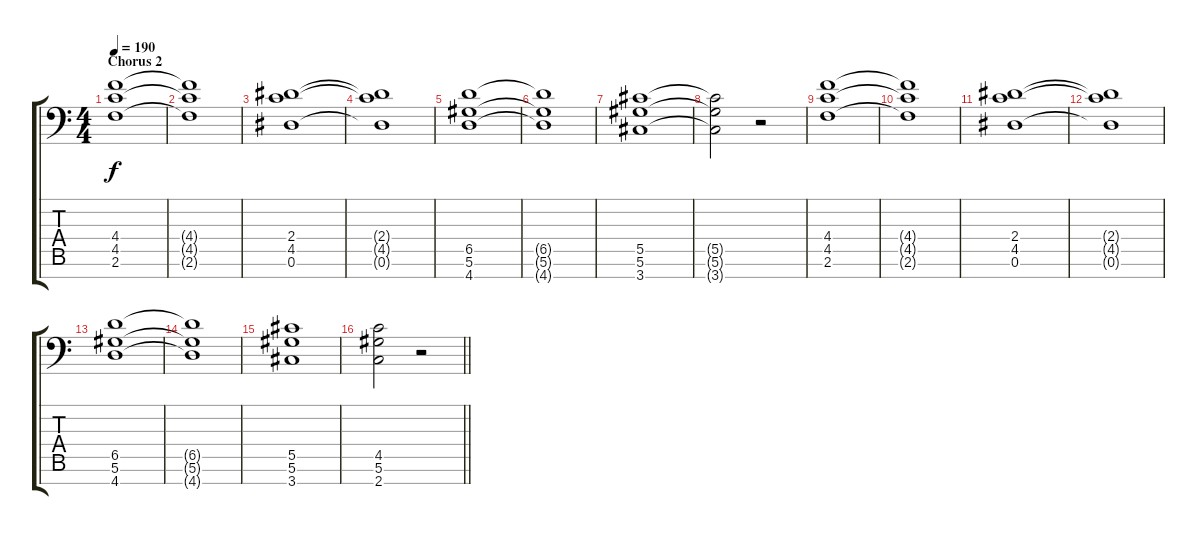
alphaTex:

\track "" {instrument distortionguitar}
\staff {score tabs}
\tuning (Eb4 Bb3 Gb3 Db3 Ab2 Eb2 Bb1) {hide}
\ts (4 4)
\section ("" "Chorus 2")
\tempo 190
\clef f4
\ks c
(4.4 4.5 2.6).1{dy f volume 8} |
(4.4{t} 4.5{t} 2.6{t}).1 |
(2.4 4.5 0.6).1 |
(2.4{t} 4.5{t} 0.6{t}).1 |
(6.5 5.6 4.7).1 |
(6.5{t} 5.6{t} 4.7{t}).1 |
(5.5 5.6 3.7).1 |
(5.5{t} 5.6{t} 3.7{t}).2 r.2 |
(4.4 4.5 2.6).1 |
(4.4{t} 4.5{t} 2.6{t}).1 |
(2.4 4.5 0.6).1 |
(2.4{t} 4.5{t} 0.6{t}).1 |
(6.5 5.6 4.7).1 |
(6.5{t} 5.6{t} 4.7{t}).1 |
(5.5 5.6 3.7).1 |
\barLineRight lightlight
(4.5 5.6 2.7).2 r.2
